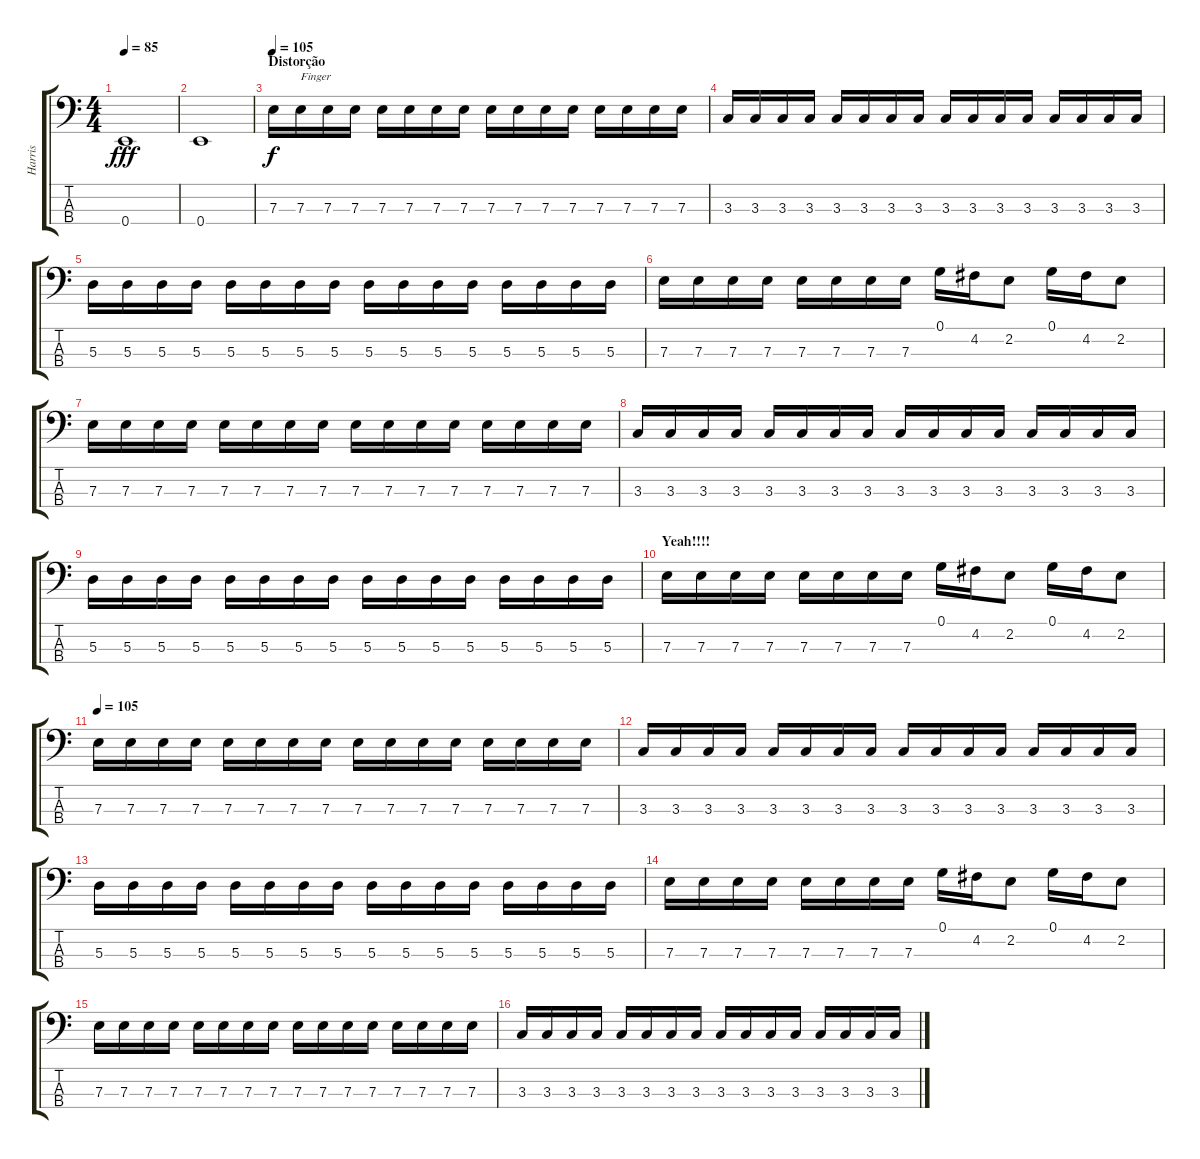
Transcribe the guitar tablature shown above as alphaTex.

\track ("Harris" "Harris") {instrument electricbassfinger}
\staff {score tabs}
\tuning (G2 D2 A1 E1) {hide}
\ts (4 4)
\tempo 85
\clef f4
\ks c
0.4.1{dy fff} |
0.4.1 |
\section ("" "Distorção")
\tempo 105
7.3.16{dy f instrument electricbassfinger} 7.3.16{txt "Finger"} 7.3.16 7.3.16 7.3.16 7.3.16 7.3.16 7.3.16 7.3.16 7.3.16 7.3.16 7.3.16 7.3.16 7.3.16 7.3.16 7.3.16 |
3.3.16 3.3.16 3.3.16 3.3.16 3.3.16 3.3.16 3.3.16 3.3.16 3.3.16 3.3.16 3.3.16 3.3.16 3.3.16 3.3.16 3.3.16 3.3.16 |
5.3.16 5.3.16 5.3.16 5.3.16 5.3.16 5.3.16 5.3.16 5.3.16 5.3.16 5.3.16 5.3.16 5.3.16 5.3.16 5.3.16 5.3.16 5.3.16 |
7.3.16 7.3.16 7.3.16 7.3.16 7.3.16 7.3.16 7.3.16 7.3.16 0.1.16 4.2.16 2.2.8 0.1.16 4.2.16 2.2.8 |
7.3.16 7.3.16 7.3.16 7.3.16 7.3.16 7.3.16 7.3.16 7.3.16 7.3.16 7.3.16 7.3.16 7.3.16 7.3.16 7.3.16 7.3.16 7.3.16 |
3.3.16 3.3.16 3.3.16 3.3.16 3.3.16 3.3.16 3.3.16 3.3.16 3.3.16 3.3.16 3.3.16 3.3.16 3.3.16 3.3.16 3.3.16 3.3.16 |
5.3.16 5.3.16 5.3.16 5.3.16 5.3.16 5.3.16 5.3.16 5.3.16 5.3.16 5.3.16 5.3.16 5.3.16 5.3.16 5.3.16 5.3.16 5.3.16 |
\section ("" "Yeah!!!!")
7.3.16 7.3.16 7.3.16 7.3.16 7.3.16 7.3.16 7.3.16 7.3.16 0.1.16 4.2.16 2.2.8 0.1.16 4.2.16 2.2.8 |
\tempo 105
7.3.16 7.3.16 7.3.16 7.3.16 7.3.16 7.3.16 7.3.16 7.3.16 7.3.16 7.3.16 7.3.16 7.3.16 7.3.16 7.3.16 7.3.16 7.3.16 |
3.3.16 3.3.16 3.3.16 3.3.16 3.3.16 3.3.16 3.3.16 3.3.16 3.3.16 3.3.16 3.3.16 3.3.16 3.3.16 3.3.16 3.3.16 3.3.16 |
5.3.16 5.3.16 5.3.16 5.3.16 5.3.16 5.3.16 5.3.16 5.3.16 5.3.16 5.3.16 5.3.16 5.3.16 5.3.16 5.3.16 5.3.16 5.3.16 |
7.3.16 7.3.16 7.3.16 7.3.16 7.3.16 7.3.16 7.3.16 7.3.16 0.1.16 4.2.16 2.2.8 0.1.16 4.2.16 2.2.8 |
7.3.16 7.3.16 7.3.16 7.3.16 7.3.16 7.3.16 7.3.16 7.3.16 7.3.16 7.3.16 7.3.16 7.3.16 7.3.16 7.3.16 7.3.16 7.3.16 |
3.3.16 3.3.16 3.3.16 3.3.16 3.3.16 3.3.16 3.3.16 3.3.16 3.3.16 3.3.16 3.3.16 3.3.16 3.3.16 3.3.16 3.3.16 3.3.16
